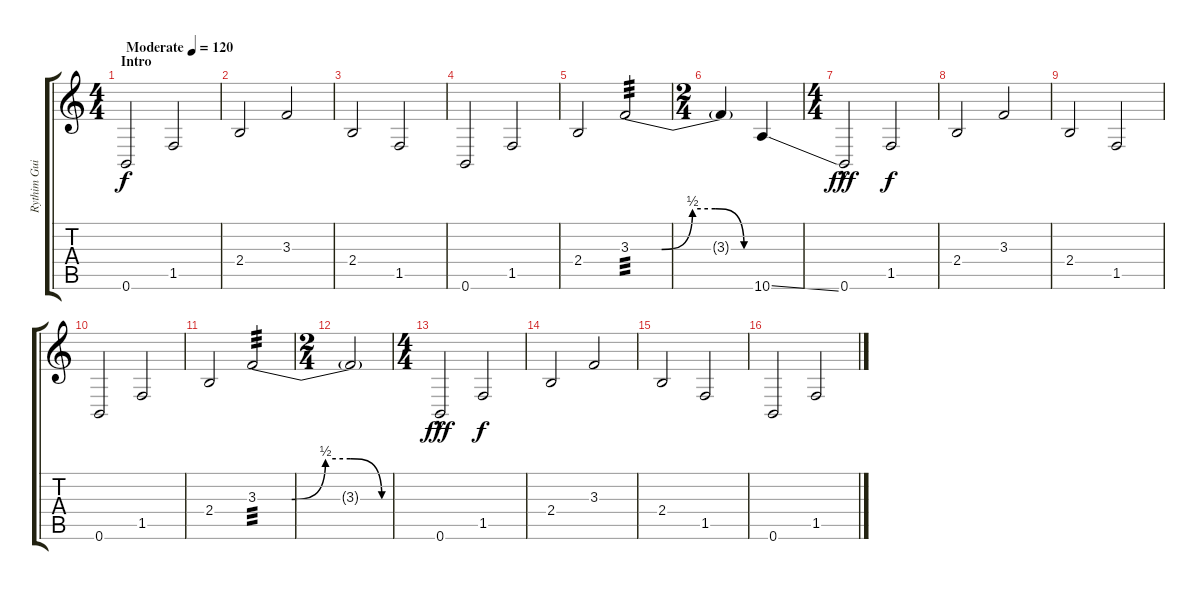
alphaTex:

\track ("Rythim Guitar" "Rythim Gui") {instrument overdrivenguitar}
\staff {score tabs}
\tuning (B3 Gb3 D3 A2 E2 B1) {hide}
\ts (4 4)
\section ("" "Intro")
\tempo (120 "Moderate")
\clef g2
\ks c
0.6.2{dy f instrument overdrivenguitar} 1.5.2 |
2.4.2 3.3.2 |
2.4.2 1.5.2 |
0.6.2 1.5.2 |
2.4.2 3.3{be (custom 0 0 15 0 30 2 41 2 55 0 60 0)}.2{tp 3} |
\ts (2 4)
3.3{t}.4 10.6{ss}.4 |
\ts (4 4)
0.6{hac}.2{dy fff} 1.5.2{dy f} |
2.4.2 3.3.2 |
2.4.2 1.5.2 |
0.6.2 1.5.2 |
2.4.2 3.3{be (custom 0 0 15 0 30 2 41 2 55 0 60 0)}.2{tp 3} |
\ts (2 4)
3.3{t}.2 |
\ts (4 4)
0.6{hac}.2{dy fff} 1.5.2{dy f} |
2.4.2 3.3.2 |
2.4.2 1.5.2 |
0.6.2 1.5.2
